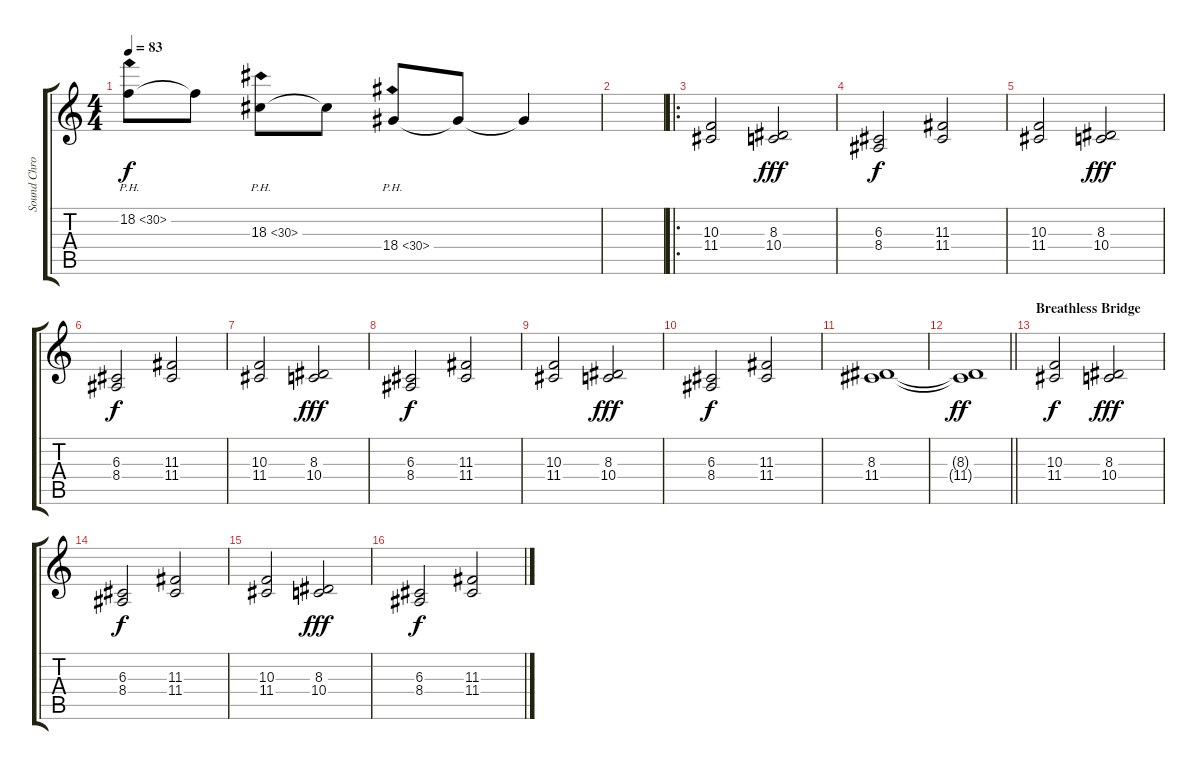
\track ("Sound Chrous" "Sound Chro") {instrument electricgrandpiano}
\staff {score tabs}
\tuning (E4 B3 G3 D3 A2 E2) {hide}
\ts (4 4)
\tempo 83
\clef g2
\ks c
18.2{ph 12}.8{dy f} 18.2{t}.8 18.3{ph 12}.8 18.3{t}.8 18.4{ph 12}.8 18.4{t}.8 18.4{t}.4 |
|
\ro
(10.3 11.4).2 (8.3 10.4).2{dy fff} |
(6.3 8.4).2{dy f} (11.3 11.4).2 |
(10.3 11.4).2 (8.3 10.4).2{dy fff} |
(6.3 8.4).2{dy f} (11.3 11.4).2 |
(10.3 11.4).2 (8.3 10.4).2{dy fff} |
(6.3 8.4).2{dy f} (11.3 11.4).2 |
(10.3 11.4).2 (8.3 10.4).2{dy fff} |
(6.3 8.4).2{dy f} (11.3 11.4).2 |
(8.3 11.4).1 |
\barLineRight lightlight
(8.3{t} 11.4{t}).1{dy ff} |
\section ("" "Breathless Bridge")
(10.3 11.4).2{dy f} (8.3 10.4).2{dy fff} |
(6.3 8.4).2{dy f} (11.3 11.4).2 |
(10.3 11.4).2 (8.3 10.4).2{dy fff} |
(6.3 8.4).2{dy f} (11.3 11.4).2
